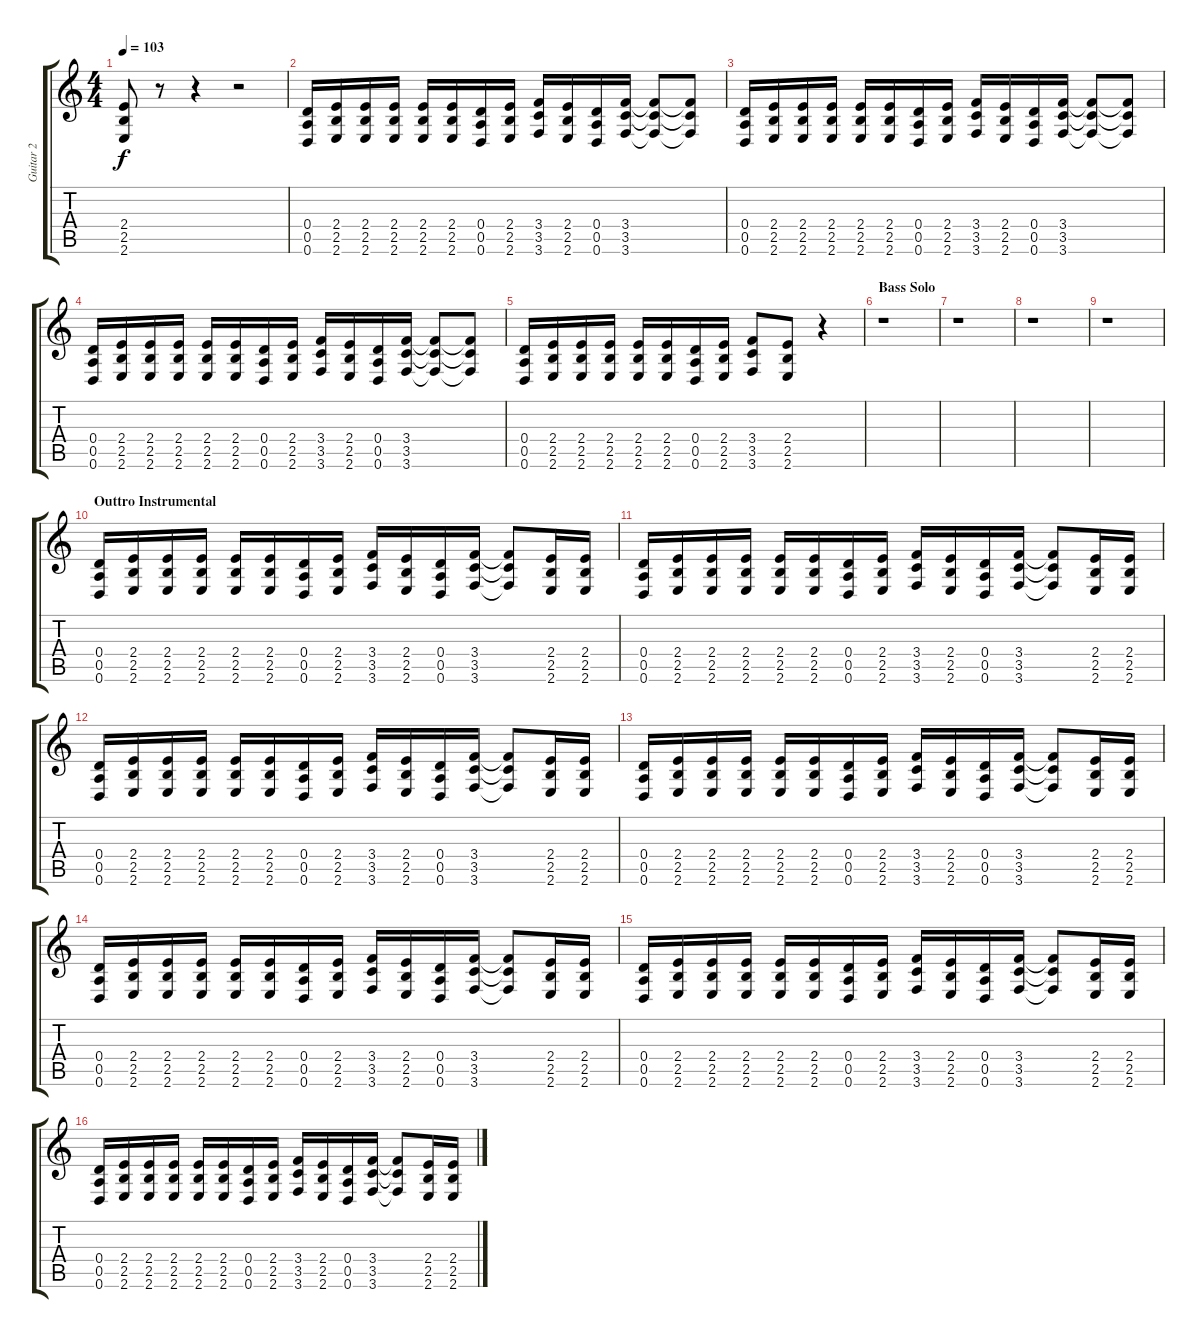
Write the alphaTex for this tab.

\track ("Guitar 2" "Guitar 2") {instrument distortionguitar}
\staff {score tabs}
\tuning (E4 B3 G3 D3 A2 D2) {hide}
\ts (4 4)
\tempo 103
\clef g2
\ks c
(2.4 2.5 2.6).8{dy f} r.8 r.4 r.2 |
(0.4 0.5 0.6).16 (2.4 2.5 2.6).16 (2.4 2.5 2.6).16 (2.4 2.5 2.6).16 (2.4 2.5 2.6).16 (2.4 2.5 2.6).16 (0.4 0.5 0.6).16 (2.4 2.5 2.6).16 (3.4 3.5 3.6).16 (2.4 2.5 2.6).16 (0.4 0.5 0.6).16 (3.4 3.5 3.6).16 (3.4{t} 3.5{t} 3.6{t}).8 (3.4{t} 3.5{t} 3.6{t}).8 |
(0.4 0.5 0.6).16 (2.4 2.5 2.6).16 (2.4 2.5 2.6).16 (2.4 2.5 2.6).16 (2.4 2.5 2.6).16 (2.4 2.5 2.6).16 (0.4 0.5 0.6).16 (2.4 2.5 2.6).16 (3.4 3.5 3.6).16 (2.4 2.5 2.6).16 (0.4 0.5 0.6).16 (3.4 3.5 3.6).16 (3.4{t} 3.5{t} 3.6{t}).8 (3.4{t} 3.5{t} 3.6{t}).8 |
(0.4 0.5 0.6).16 (2.4 2.5 2.6).16 (2.4 2.5 2.6).16 (2.4 2.5 2.6).16 (2.4 2.5 2.6).16 (2.4 2.5 2.6).16 (0.4 0.5 0.6).16 (2.4 2.5 2.6).16 (3.4 3.5 3.6).16 (2.4 2.5 2.6).16 (0.4 0.5 0.6).16 (3.4 3.5 3.6).16 (3.4{t} 3.5{t} 3.6{t}).8 (3.4{t} 3.5{t} 3.6{t}).8 |
(0.4 0.5 0.6).16 (2.4 2.5 2.6).16 (2.4 2.5 2.6).16 (2.4 2.5 2.6).16 (2.4 2.5 2.6).16 (2.4 2.5 2.6).16 (0.4 0.5 0.6).16 (2.4 2.5 2.6).16 (3.4 3.5 3.6).8 (2.4 2.5 2.6).8 r.4 |
\section ("" "Bass Solo")
r.1 |
r.1 |
r.1 |
r.1 |
\section ("" "Outtro Instrumental")
(0.4 0.5 0.6).16 (2.4 2.5 2.6).16 (2.4 2.5 2.6).16 (2.4 2.5 2.6).16 (2.4 2.5 2.6).16 (2.4 2.5 2.6).16 (0.4 0.5 0.6).16 (2.4 2.5 2.6).16 (3.4 3.5 3.6).16 (2.4 2.5 2.6).16 (0.4 0.5 0.6).16 (3.4 3.5 3.6).16 (3.4{t} 3.5{t} 3.6{t}).8 (2.4 2.5 2.6).16 (2.4 2.5 2.6).16 |
(0.4 0.5 0.6).16 (2.4 2.5 2.6).16 (2.4 2.5 2.6).16 (2.4 2.5 2.6).16 (2.4 2.5 2.6).16 (2.4 2.5 2.6).16 (0.4 0.5 0.6).16 (2.4 2.5 2.6).16 (3.4 3.5 3.6).16 (2.4 2.5 2.6).16 (0.4 0.5 0.6).16 (3.4 3.5 3.6).16 (3.4{t} 3.5{t} 3.6{t}).8 (2.4 2.5 2.6).16 (2.4 2.5 2.6).16 |
(0.4 0.5 0.6).16 (2.4 2.5 2.6).16 (2.4 2.5 2.6).16 (2.4 2.5 2.6).16 (2.4 2.5 2.6).16 (2.4 2.5 2.6).16 (0.4 0.5 0.6).16 (2.4 2.5 2.6).16 (3.4 3.5 3.6).16 (2.4 2.5 2.6).16 (0.4 0.5 0.6).16 (3.4 3.5 3.6).16 (3.4{t} 3.5{t} 3.6{t}).8 (2.4 2.5 2.6).16 (2.4 2.5 2.6).16 |
(0.4 0.5 0.6).16 (2.4 2.5 2.6).16 (2.4 2.5 2.6).16 (2.4 2.5 2.6).16 (2.4 2.5 2.6).16 (2.4 2.5 2.6).16 (0.4 0.5 0.6).16 (2.4 2.5 2.6).16 (3.4 3.5 3.6).16 (2.4 2.5 2.6).16 (0.4 0.5 0.6).16 (3.4 3.5 3.6).16 (3.4{t} 3.5{t} 3.6{t}).8 (2.4 2.5 2.6).16 (2.4 2.5 2.6).16 |
(0.4 0.5 0.6).16 (2.4 2.5 2.6).16 (2.4 2.5 2.6).16 (2.4 2.5 2.6).16 (2.4 2.5 2.6).16 (2.4 2.5 2.6).16 (0.4 0.5 0.6).16 (2.4 2.5 2.6).16 (3.4 3.5 3.6).16 (2.4 2.5 2.6).16 (0.4 0.5 0.6).16 (3.4 3.5 3.6).16 (3.4{t} 3.5{t} 3.6{t}).8 (2.4 2.5 2.6).16 (2.4 2.5 2.6).16 |
(0.4 0.5 0.6).16 (2.4 2.5 2.6).16 (2.4 2.5 2.6).16 (2.4 2.5 2.6).16 (2.4 2.5 2.6).16 (2.4 2.5 2.6).16 (0.4 0.5 0.6).16 (2.4 2.5 2.6).16 (3.4 3.5 3.6).16 (2.4 2.5 2.6).16 (0.4 0.5 0.6).16 (3.4 3.5 3.6).16 (3.4{t} 3.5{t} 3.6{t}).8 (2.4 2.5 2.6).16 (2.4 2.5 2.6).16 |
(0.4 0.5 0.6).16 (2.4 2.5 2.6).16 (2.4 2.5 2.6).16 (2.4 2.5 2.6).16 (2.4 2.5 2.6).16 (2.4 2.5 2.6).16 (0.4 0.5 0.6).16 (2.4 2.5 2.6).16 (3.4 3.5 3.6).16 (2.4 2.5 2.6).16 (0.4 0.5 0.6).16 (3.4 3.5 3.6).16 (3.4{t} 3.5{t} 3.6{t}).8 (2.4 2.5 2.6).16 (2.4 2.5 2.6).16
